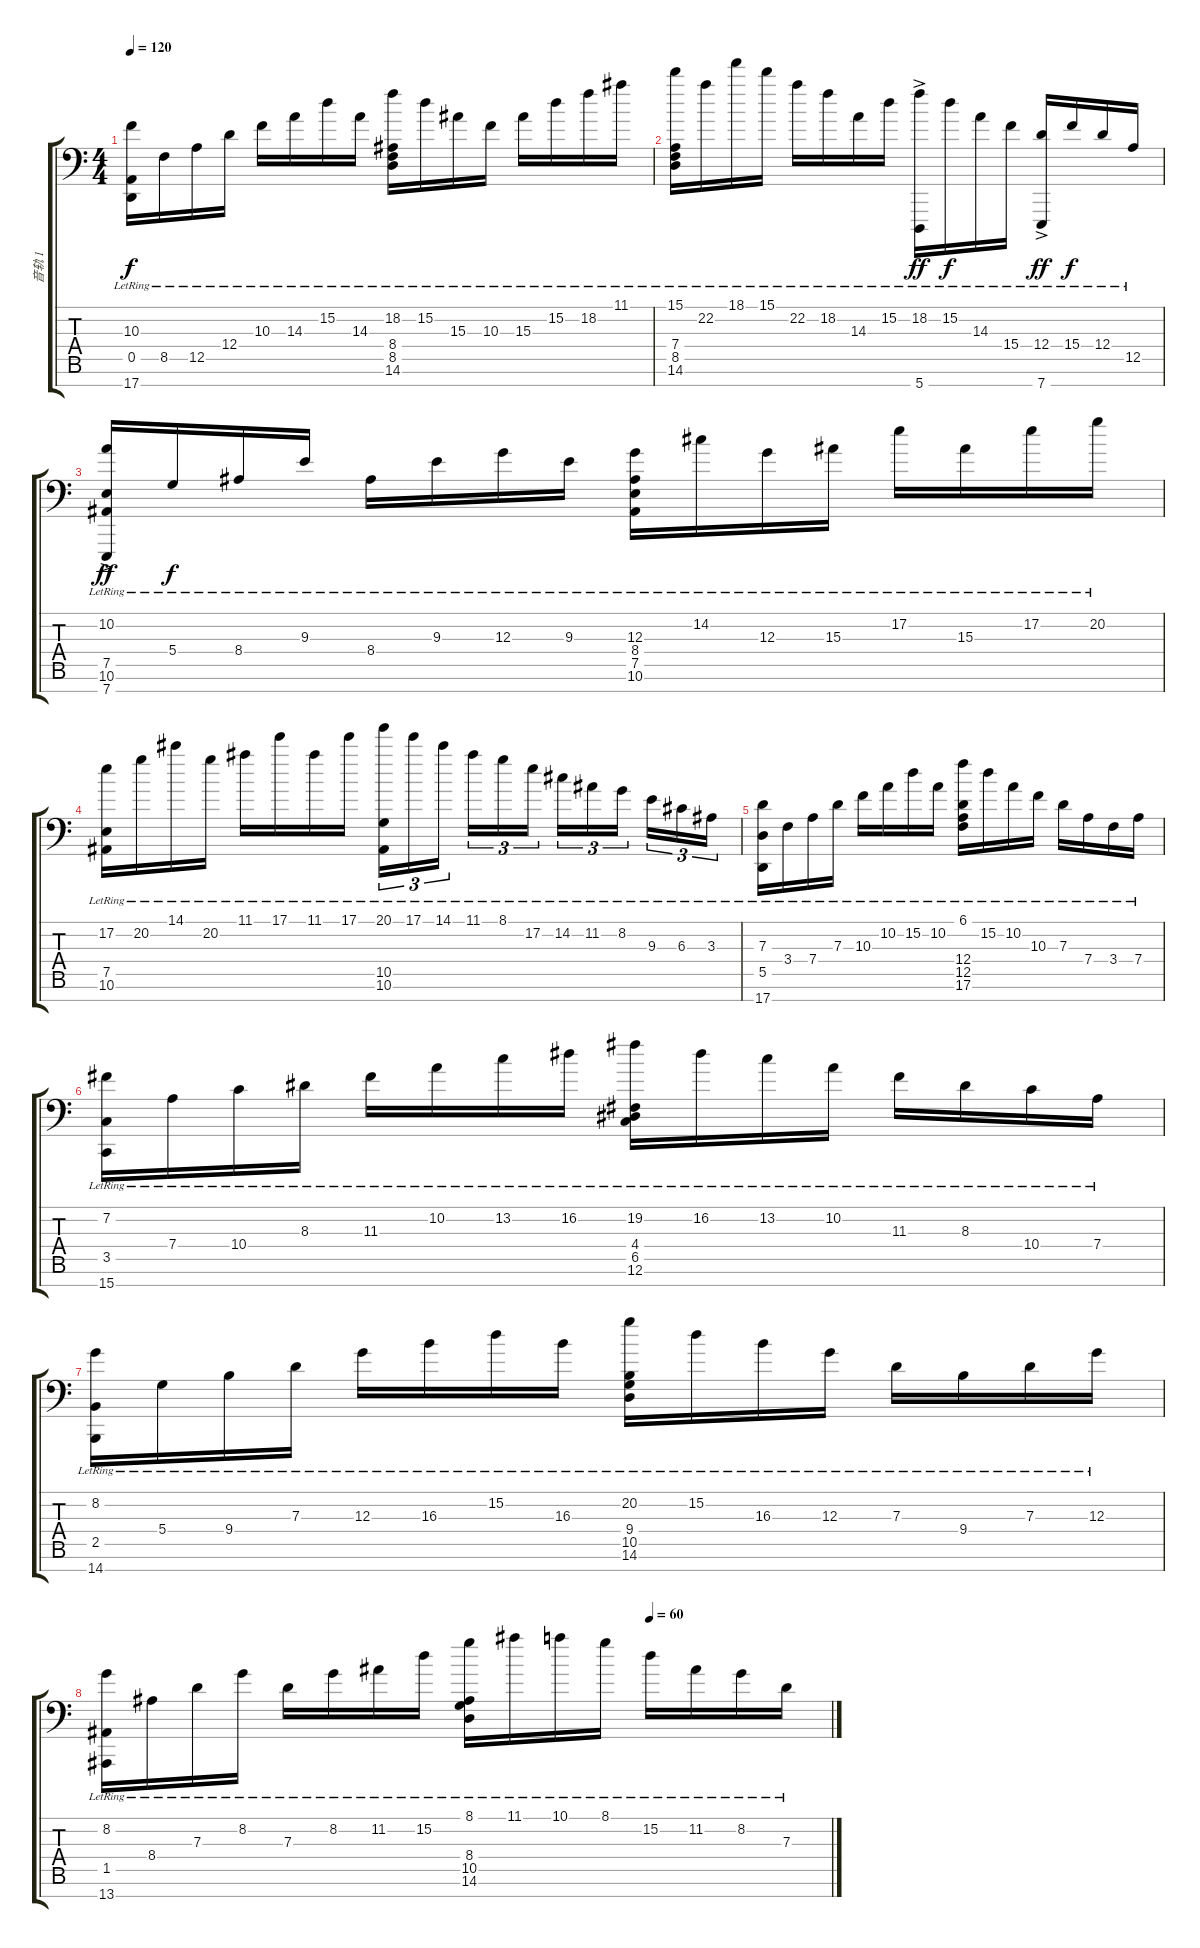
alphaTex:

\track ("音轨 1" "音轨 1") {instrument acousticgrandpiano}
\staff {score tabs}
\tuning (B4 B3 G3 D3 A2 C2 A0) {hide}
\ts (4 4)
\tempo 120
\clef f4
\ks c
(10.3{lr} 0.5{lr} 17.7{lr}).16{dy f} 8.5{lr}.16 12.5{lr}.16 12.4{lr}.16 10.3{lr}.16 14.3{lr}.16 15.2{lr}.16 14.3{lr}.16 (18.2{lr} 8.4{lr} 8.5{lr} 14.6{lr}).16 15.2{lr}.16 15.3{lr}.16 10.3{lr}.16 15.3{lr}.16 15.2{lr}.16 18.2{lr}.16 11.1{lr}.16 |
(15.1{lr} 7.4{lr} 8.5{lr} 14.6{lr}).16 22.2{lr}.16 18.1{lr}.16 15.1{lr}.16 22.2{lr}.16 18.2{lr}.16 14.3{lr}.16 15.2{lr}.16 (18.2{lr} 5.7{ac lr}).16{dy ff} 15.2{lr}.16{dy f} 14.3{lr}.16 15.4{lr}.16 (12.4{lr} 7.7{ac lr}).16{dy ff} 15.4{lr}.16{dy f} 12.4{lr}.16 12.5{lr}.16 |
(10.2{lr} 7.5{lr} 10.6{lr} 7.7{ac lr}).16{dy ff} 5.4{lr}.16{dy f} 8.4{lr}.16 9.3{lr}.16 8.4{lr}.16 9.3{lr}.16 12.3{lr}.16 9.3{lr}.16 (12.3{lr} 8.4{lr} 7.5{lr} 10.6{lr}).16 14.2{lr}.16 12.3{lr}.16 15.3{lr}.16 17.2{lr}.16 15.3{lr}.16 17.2{lr}.16 20.2{lr}.16 |
(17.2{lr} 7.5{lr} 10.6{lr}).16 20.2{lr}.16 14.1{lr}.16 20.2{lr}.16 11.1{lr}.16 17.1{lr}.16 11.1{lr}.16 17.1{lr}.16 (20.1{lr} 10.5{lr} 10.6{lr}).16{tu (3 2)} 17.1{lr}.16{tu (3 2)} 14.1{lr}.16{tu (3 2)} 11.1{lr}.16{tu (3 2)} 8.1{lr}.16{tu (3 2)} 17.2{lr}.16{tu (3 2)} 14.2{lr}.16{tu (3 2)} 11.2{lr}.16{tu (3 2)} 8.2{lr}.16{tu (3 2)} 9.3{lr}.16{tu (3 2)} 6.3{lr}.16{tu (3 2)} 3.3{lr}.16{tu (3 2)} |
(7.3{lr} 5.5{lr} 17.7{lr}).16 3.4{lr}.16 7.4{lr}.16 7.3{lr}.16 10.3{lr}.16 10.2{lr}.16 15.2{lr}.16 10.2{lr}.16 (6.1{lr} 12.4{lr} 12.5{lr} 17.6{lr}).16 15.2{lr}.16 10.2{lr}.16 10.3{lr}.16 7.3{lr}.16 7.4{lr}.16 3.4{lr}.16 7.4{lr}.16 |
(7.2{lr} 3.5{lr} 15.7{lr}).16 7.4{lr}.16 10.4{lr}.16 8.3{lr}.16 11.3{lr}.16 10.2{lr}.16 13.2{lr}.16 16.2{lr}.16 (19.2{lr} 4.4{lr} 6.5{lr} 12.6{lr}).16 16.2{lr}.16 13.2{lr}.16 10.2{lr}.16 11.3{lr}.16 8.3{lr}.16 10.4{lr}.16 7.4{lr}.16 |
(8.2{lr} 2.5{lr} 14.7{lr}).16 5.4{lr}.16 9.4{lr}.16 7.3{lr}.16 12.3{lr}.16 16.3{lr}.16 15.2{lr}.16 16.3{lr}.16 (20.2{lr} 9.4{lr} 10.5{lr} 14.6{lr}).16 15.2{lr}.16 16.3{lr}.16 12.3{lr}.16 7.3{lr}.16 9.4{lr}.16 7.3{lr}.16 12.3{lr}.16 |
\tempo (60 0.75)
(8.2{lr} 1.5{lr} 13.7{lr}).16 8.4{lr}.16 7.3{lr}.16 8.2{lr}.16 7.3{lr}.16 8.2{lr}.16 11.2{lr}.16 15.2{lr}.16 (8.1{lr} 8.4{lr} 10.5{lr} 14.6{lr}).16 11.1{lr}.16 10.1{lr}.16 8.1{lr}.16 15.2{lr}.16 11.2{lr}.16 8.2{lr}.16 7.3{lr}.16
